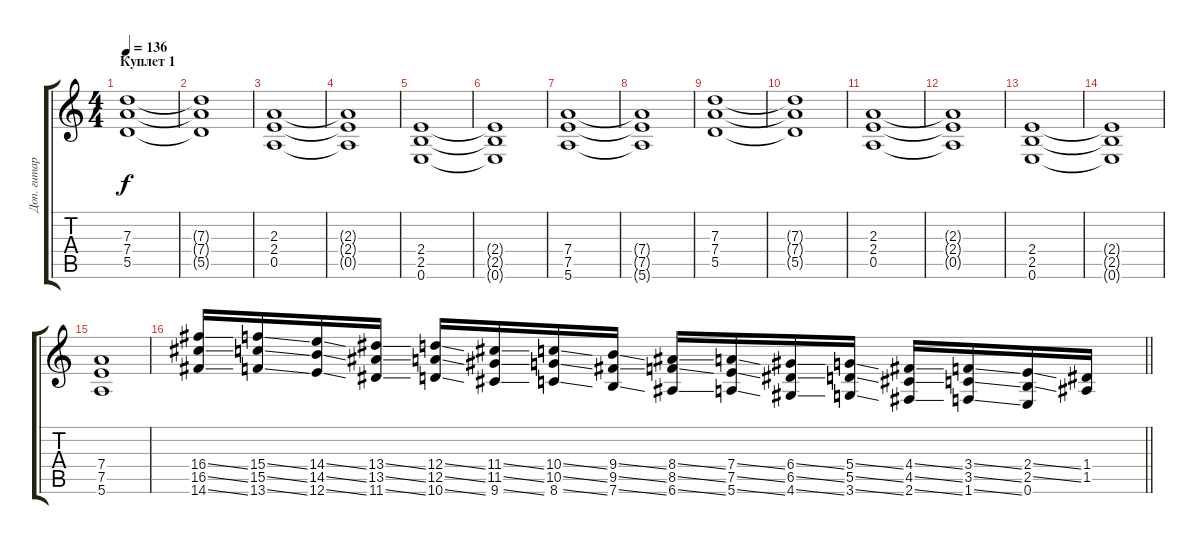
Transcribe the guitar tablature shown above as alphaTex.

\track ("Доп. гитара (dist)" "Доп. гитар") {instrument distortionguitar}
\staff {score tabs}
\tuning (E4 B3 G3 D3 A2 E2) {hide}
\ts (4 4)
\section ("" "Куплет 1")
\tempo 136
\clef g2
\ks c
(7.3 7.4 5.5).1{dy f instrument distortionguitar} |
(7.3{t} 7.4{t} 5.5{t}).1 |
(2.3 2.4 0.5).1 |
(2.3{t} 2.4{t} 0.5{t}).1 |
(2.4 2.5 0.6).1 |
(2.4{t} 2.5{t} 0.6{t}).1 |
(7.4 7.5 5.6).1 |
(7.4{t} 7.5{t} 5.6{t}).1 |
(7.3 7.4 5.5).1 |
(7.3{t} 7.4{t} 5.5{t}).1 |
(2.3 2.4 0.5).1 |
(2.3{t} 2.4{t} 0.5{t}).1 |
(2.4 2.5 0.6).1 |
(2.4{t} 2.5{t} 0.6{t}).1 |
(7.4 7.5 5.6).1 |
\barLineRight lightlight
(16.4{ss} 16.5{ss} 14.6{ss}).16{volume 11 instrument guitarfretnoise} (15.4{ss} 15.5{ss} 13.6{ss}).16 (14.4{ss} 14.5{ss} 12.6{ss}).16 (13.4{ss} 13.5{ss} 11.6{ss}).16 (12.4{ss} 12.5{ss} 10.6{ss}).16 (11.4{ss} 11.5{ss} 9.6{ss}).16 (10.4{ss} 10.5{ss} 8.6{ss}).16 (9.4{ss} 9.5{ss} 7.6{ss}).16 (8.4{ss} 8.5{ss} 6.6{ss}).16 (7.4{ss} 7.5{ss} 5.6{ss}).16 (6.4{ss} 6.5{ss} 4.6{ss}).16 (5.4{ss} 5.5{ss} 3.6{ss}).16 (4.4{ss} 4.5{ss} 2.6{ss}).16 (3.4{ss} 3.5{ss} 1.6{ss}).16 (2.4{ss} 2.5{ss} 0.6).16 (1.4 1.5).16
